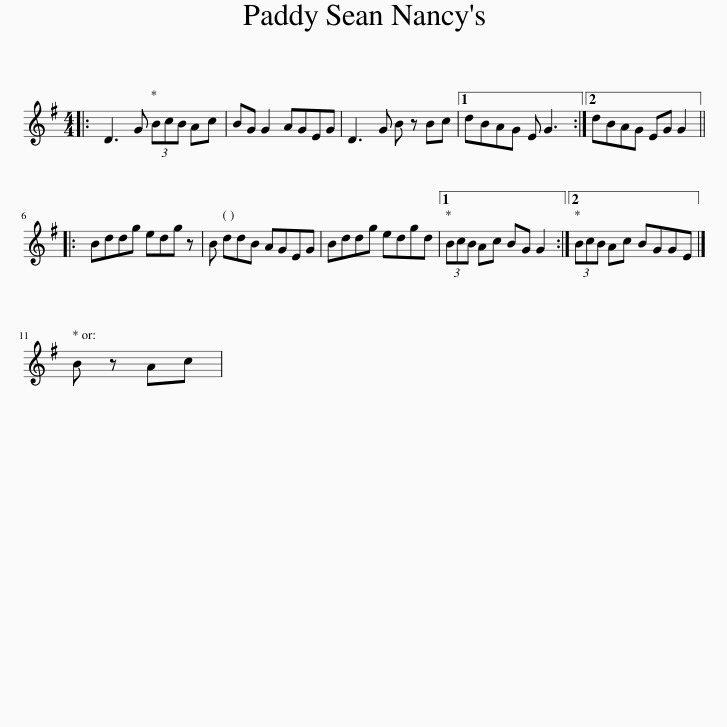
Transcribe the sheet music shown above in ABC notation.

X:1
L:1/8
M:4/4
I:linebreak $
K:G
V:1 treble
V:1
|: D3 G (3BcB Ac | BG G2 AGEG | D3 G B z Bc |1 dBAG E G3 :|2 dBAG EG G2 |:$ %5
 Bddg edg z | B ddB AGEG | Bddg edgd |1 (3BcB Ac BG G2 :|2 (3BcB Ac BGGE |]$ %10
 B z Ac | %11
